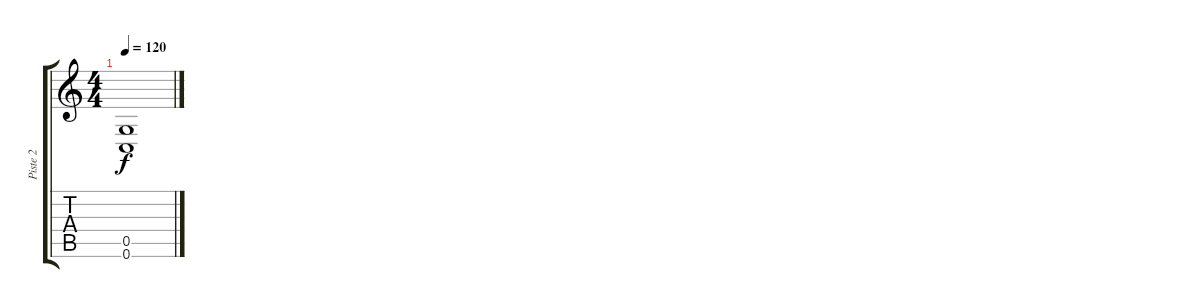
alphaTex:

\track ("Piste 2" "Piste 2") {instrument distortionguitar}
\staff {score tabs}
\tuning (D4 A3 F3 C3 G2 C2) {hide}
\ts (4 4)
\tempo 120
\clef g2
\ks c
(0.5{t} 0.6{t}).1{dy f}
